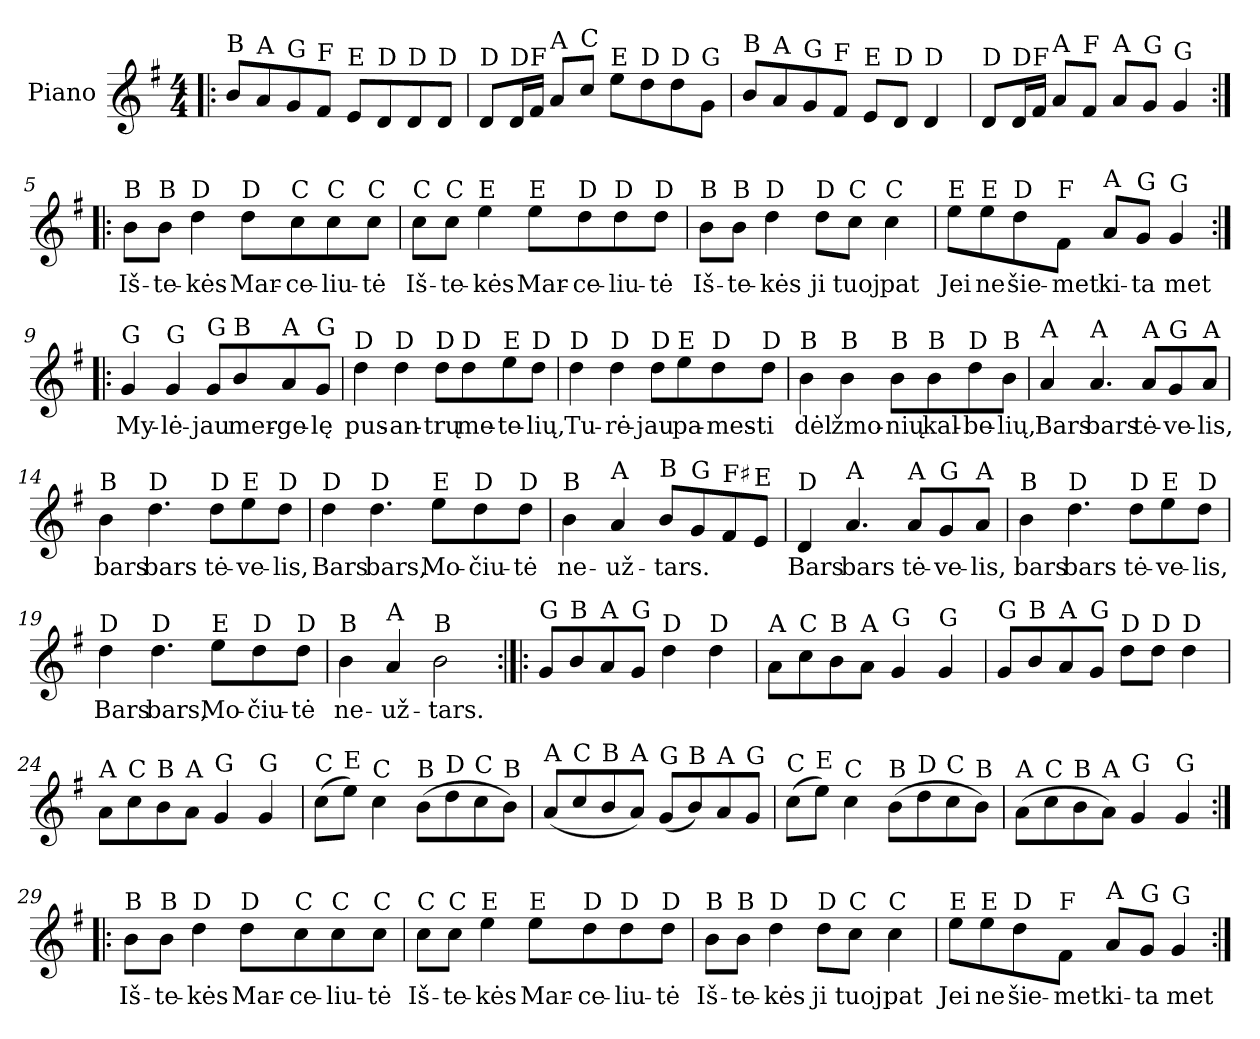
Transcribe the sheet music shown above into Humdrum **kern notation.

**kern	**text
*part1	*part1
*staff1	*staff1
*I"Piano	*
*I'Pno.	*
*clefG2	*
*k[f#]	*
*M4/4	*
=1!|:	=1!|:
!LO:TX:a:t=B	!
8b/L	.
!LO:TX:a:t=A	!
8a/	.
!LO:TX:a:t=G	!
8g/	.
!LO:TX:a:t=F	!
8f#/J	.
!LO:TX:a:t=E	!
8e/L	.
!LO:TX:a:t=D	!
8d/	.
!LO:TX:a:t=D	!
8d/	.
!LO:TX:a:t=D	!
8d/J	.
=2	=2
!LO:TX:a:t=D	!
8d/L	.
!LO:TX:a:t=D	!
16d/L	.
!LO:TX:a:t=F	!
16f#/JJ	.
!LO:TX:a:t=A	!
8a/L	.
!LO:TX:a:t=C	!
8cc/J	.
!LO:TX:a:t=E	!
8ee\L	.
!LO:TX:a:t=D	!
8dd\	.
!LO:TX:a:t=D	!
8dd\	.
!LO:TX:a:t=G	!
8g\J	.
=3	=3
!LO:TX:a:t=B	!
8b/L	.
!LO:TX:a:t=A	!
8a/	.
!LO:TX:a:t=G	!
8g/	.
!LO:TX:a:t=F	!
8f#/J	.
!LO:TX:a:t=E	!
8e/L	.
!LO:TX:a:t=D	!
8d/J	.
!LO:TX:a:t=D	!
4d/	.
=4	=4
!LO:TX:a:t=D	!
8d/L	.
!LO:TX:a:t=D	!
16d/L	.
!LO:TX:a:t=F	!
16f#/JJ	.
!LO:TX:a:t=A	!
8a/L	.
!LO:TX:a:t=F	!
8f#/J	.
!LO:TX:a:t=A	!
8a/L	.
!LO:TX:a:t=G	!
8g/J	.
!LO:TX:a:t=G	!
4g/	.
!!LO:LB:g=z
=5:|!|:	=5:|!|:
!LO:TX:a:t=B	!
!	!LO:LY:b
8b\L	Iš-
!LO:TX:a:t=B	!
!	!LO:LY:b
8b\J	-te-
!LO:TX:a:t=D	!
!	!LO:LY:b
4dd\	-kės
!LO:TX:a:t=D	!
!	!LO:LY:b
8dd\L	Mar-
!LO:TX:a:t=C	!
!	!LO:LY:b
8cc\	-ce-
!LO:TX:a:t=C	!
!	!LO:LY:b
8cc\	-liu-
!LO:TX:a:t=C	!
!	!LO:LY:b
8cc\J	-tė
=6	=6
!LO:TX:a:t=C	!
!	!LO:LY:b
8cc\L	Iš-
!LO:TX:a:t=C	!
!	!LO:LY:b
8cc\J	-te-
!LO:TX:a:t=E	!
!	!LO:LY:b
4ee\	-kės
!LO:TX:a:t=E	!
!	!LO:LY:b
8ee\L	Mar-
!LO:TX:a:t=D	!
!	!LO:LY:b
8dd\	-ce-
!LO:TX:a:t=D	!
!	!LO:LY:b
8dd\	-liu-
!LO:TX:a:t=D	!
!	!LO:LY:b
8dd\J	-tė
=7	=7
!LO:TX:a:t=B	!
!	!LO:LY:b
8b\L	Iš-
!LO:TX:a:t=B	!
!	!LO:LY:b
8b\J	-te-
!LO:TX:a:t=D	!
!	!LO:LY:b
4dd\	-kės
!LO:TX:a:t=D	!
!	!LO:LY:b
8dd\L	ji
!LO:TX:a:t=C	!
!	!LO:LY:b
8cc\J	tuoj
!LO:TX:a:t=C	!
!	!LO:LY:b
4cc\	pat
=8	=8
!LO:TX:a:t=E	!
!	!LO:LY:b
8ee\L	Jei
!LO:TX:a:t=E	!
!	!LO:LY:b
8ee\	ne
!LO:TX:a:t=D	!
!	!LO:LY:b
8dd\	šie-
!LO:TX:a:t=F	!
!	!LO:LY:b
8f#\J	-met
!LO:TX:a:t=A	!
!	!LO:LY:b
8a/L	ki-
!LO:TX:a:t=G	!
!	!LO:LY:b
8g/J	-ta
!LO:TX:a:t=G	!
!	!LO:LY:b
4g/	met
!!LO:LB:g=z
=9:|!|:	=9:|!|:
!LO:TX:a:t=G	!
!	!LO:LY:b
4g/	My-
!LO:TX:a:t=G	!
!	!LO:LY:b
4g/	-lė-
!LO:TX:a:t=G	!
!	!LO:LY:b
8g/L	-jau
!LO:TX:a:t=B	!
!	!LO:LY:b
8b/	mer-
!LO:TX:a:t=A	!
!	!LO:LY:b
8a/	-ge-
!LO:TX:a:t=G	!
!	!LO:LY:b
8g/J	-lę
=10	=10
!LO:TX:a:t=D	!
!	!LO:LY:b
4dd\	pus-
!LO:TX:a:t=D	!
!	!LO:LY:b
4dd\	-an-
!LO:TX:a:t=D	!
!	!LO:LY:b
8dd\L	-trų
!LO:TX:a:t=D	!
!	!LO:LY:b
8dd\	me-
!LO:TX:a:t=E	!
!	!LO:LY:b
8ee\	-te-
!LO:TX:a:t=D	!
!	!LO:LY:b
8dd\J	-lių,
=11	=11
!LO:TX:a:t=D	!
!	!LO:LY:b
4dd\	Tu-
!LO:TX:a:t=D	!
!	!LO:LY:b
4dd\	-rė-
!LO:TX:a:t=D	!
!	!LO:LY:b
8dd\L	-jau
!LO:TX:a:t=E	!
!	!LO:LY:b
8ee\	pa-
!LO:TX:a:t=D	!
!	!LO:LY:b
8dd\	-mes-
!LO:TX:a:t=D	!
!	!LO:LY:b
8dd\J	-ti
=12	=12
!LO:TX:a:t=B	!
!	!LO:LY:b
4b\	dėl
!LO:TX:a:t=B	!
!	!LO:LY:b
4b\	žmo-
!LO:TX:a:t=B	!
!	!LO:LY:b
8b\L	-nių
!LO:TX:a:t=B	!
!	!LO:LY:b
8b\	kal-
!LO:TX:a:t=D	!
!	!LO:LY:b
8dd\	-be-
!LO:TX:a:t=B	!
!	!LO:LY:b
8b\J	-lių,
!!LO:LB:g=z
=13	=13
!LO:TX:a:t=A	!
!	!LO:LY:b
4a/	Bars
!LO:TX:a:t=A	!
!	!LO:LY:b
4.a/	bars
!LO:TX:a:t=A	!
!	!LO:LY:b
8a/L	tė-
!LO:TX:a:t=G	!
!	!LO:LY:b
8g/	-ve-
!LO:TX:a:t=A	!
!	!LO:LY:b
8a/J	-lis,
=14	=14
!LO:TX:a:t=B	!
!	!LO:LY:b
4b\	bars
!LO:TX:a:t=D	!
!	!LO:LY:b
4.dd\	bars
!LO:TX:a:t=D	!
!	!LO:LY:b
8dd\L	tė-
!LO:TX:a:t=E	!
!	!LO:LY:b
8ee\	-ve-
!LO:TX:a:t=D	!
!	!LO:LY:b
8dd\J	-lis,
=15	=15
!LO:TX:a:t=D	!
!	!LO:LY:b
4dd\	Bars
!LO:TX:a:t=D	!
!	!LO:LY:b
4.dd\	bars,
!LO:TX:a:t=E	!
!	!LO:LY:b
8ee\L	Mo-
!LO:TX:a:t=D	!
!	!LO:LY:b
8dd\	-čiu-
!LO:TX:a:t=D	!
!	!LO:LY:b
8dd\J	-tė
=16	=16
!LO:TX:a:t=B	!
!	!LO:LY:b
4b\	ne-
!LO:TX:a:t=A	!
!	!LO:LY:b
4a/	-už-
!LO:TX:a:t=B	!
!	!LO:LY:b
8b/L	-tars.
!LO:TX:a:t=G	!
8g/	.
!LO:TX:a:t=F♯	!
8f#/	.
!LO:TX:a:t=E	!
8e/J	.
!!LO:LB:g=z
=17	=17
!LO:TX:a:t=D	!
!	!LO:LY:b
4d/	Bars
!LO:TX:a:t=A	!
!	!LO:LY:b
4.a/	bars
!LO:TX:a:t=A	!
!	!LO:LY:b
8a/L	tė-
!LO:TX:a:t=G	!
!	!LO:LY:b
8g/	-ve-
!LO:TX:a:t=A	!
!	!LO:LY:b
8a/J	-lis,
=18	=18
!LO:TX:a:t=B	!
!	!LO:LY:b
4b\	bars
!LO:TX:a:t=D	!
!	!LO:LY:b
4.dd\	bars
!LO:TX:a:t=D	!
!	!LO:LY:b
8dd\L	tė-
!LO:TX:a:t=E	!
!	!LO:LY:b
8ee\	-ve-
!LO:TX:a:t=D	!
!	!LO:LY:b
8dd\J	-lis,
=19	=19
!LO:TX:a:t=D	!
!	!LO:LY:b
4dd\	Bars
!LO:TX:a:t=D	!
!	!LO:LY:b
4.dd\	bars,
!LO:TX:a:t=E	!
!	!LO:LY:b
8ee\L	Mo-
!LO:TX:a:t=D	!
!	!LO:LY:b
8dd\	-čiu-
!LO:TX:a:t=D	!
!	!LO:LY:b
8dd\J	-tė
=20	=20
!LO:TX:a:t=B	!
!	!LO:LY:b
4b\	ne-
!LO:TX:a:t=A	!
!	!LO:LY:b
4a/	-už-
!LO:TX:a:t=B	!
!	!LO:LY:b
2b\	-tars.
!!LO:LB:g=z
=21:|!|:	=21:|!|:
!LO:TX:a:t=G	!
8g/L	.
!LO:TX:a:t=B	!
8b/	.
!LO:TX:a:t=A	!
8a/	.
!LO:TX:a:t=G	!
8g/J	.
!LO:TX:a:t=D	!
4dd\	.
!LO:TX:a:t=D	!
4dd\	.
=22	=22
!LO:TX:a:t=A	!
8a\L	.
!LO:TX:a:t=C	!
8cc\	.
!LO:TX:a:t=B	!
8b\	.
!LO:TX:a:t=A	!
8a\J	.
!LO:TX:a:t=G	!
4g/	.
!LO:TX:a:t=G	!
4g/	.
=23	=23
!LO:TX:a:t=G	!
8g/L	.
!LO:TX:a:t=B	!
8b/	.
!LO:TX:a:t=A	!
8a/	.
!LO:TX:a:t=G	!
8g/J	.
!LO:TX:a:t=D	!
8dd\L	.
!LO:TX:a:t=D	!
8dd\J	.
!LO:TX:a:t=D	!
4dd\	.
=24	=24
!LO:TX:a:t=A	!
8a\L	.
!LO:TX:a:t=C	!
8cc\	.
!LO:TX:a:t=B	!
8b\	.
!LO:TX:a:t=A	!
8a\J	.
!LO:TX:a:t=G	!
4g/	.
!LO:TX:a:t=G	!
4g/	.
!!LO:LB:g=z
=25	=25
!LO:TX:a:t=C	!
(>8cc\L	.
!LO:TX:a:t=E	!
8ee\J)	.
!LO:TX:a:t=C	!
4cc\	.
!LO:TX:a:t=B	!
(>8b\L	.
!LO:TX:a:t=D	!
8dd\	.
!LO:TX:a:t=C	!
8cc\	.
!LO:TX:a:t=B	!
8b\J)	.
=26	=26
!LO:TX:a:t=A	!
(<8a/L	.
!LO:TX:a:t=C	!
8cc/	.
!LO:TX:a:t=B	!
8b/	.
!LO:TX:a:t=A	!
8a/J)	.
!LO:TX:a:t=G	!
(<8g/L	.
!LO:TX:a:t=B	!
8b/)	.
!LO:TX:a:t=A	!
8a/	.
!LO:TX:a:t=G	!
8g/J	.
=27	=27
!LO:TX:a:t=C	!
(>8cc\L	.
!LO:TX:a:t=E	!
8ee\J)	.
!LO:TX:a:t=C	!
4cc\	.
!LO:TX:a:t=B	!
(>8b\L	.
!LO:TX:a:t=D	!
8dd\	.
!LO:TX:a:t=C	!
8cc\	.
!LO:TX:a:t=B	!
8b\J)	.
=28	=28
!LO:TX:a:t=A	!
(>8a\L	.
!LO:TX:a:t=C	!
8cc\	.
!LO:TX:a:t=B	!
8b\	.
!LO:TX:a:t=A	!
8a\J)	.
!LO:TX:a:t=G	!
4g/	.
!LO:TX:a:t=G	!
4g/	.
!!LO:LB:g=z
=29:|!|:	=29:|!|:
!LO:TX:a:t=B	!
!	!LO:LY:b
8b\L	Iš-
!LO:TX:a:t=B	!
!	!LO:LY:b
8b\J	-te-
!LO:TX:a:t=D	!
!	!LO:LY:b
4dd\	-kės
!LO:TX:a:t=D	!
!	!LO:LY:b
8dd\L	Mar-
!LO:TX:a:t=C	!
!	!LO:LY:b
8cc\	-ce-
!LO:TX:a:t=C	!
!	!LO:LY:b
8cc\	-liu-
!LO:TX:a:t=C	!
!	!LO:LY:b
8cc\J	-tė
=30	=30
!LO:TX:a:t=C	!
!	!LO:LY:b
8cc\L	Iš-
!LO:TX:a:t=C	!
!	!LO:LY:b
8cc\J	-te-
!LO:TX:a:t=E	!
!	!LO:LY:b
4ee\	-kės
!LO:TX:a:t=E	!
!	!LO:LY:b
8ee\L	Mar-
!LO:TX:a:t=D	!
!	!LO:LY:b
8dd\	-ce-
!LO:TX:a:t=D	!
!	!LO:LY:b
8dd\	-liu-
!LO:TX:a:t=D	!
!	!LO:LY:b
8dd\J	-tė
=31	=31
!LO:TX:a:t=B	!
!	!LO:LY:b
8b\L	Iš-
!LO:TX:a:t=B	!
!	!LO:LY:b
8b\J	-te-
!LO:TX:a:t=D	!
!	!LO:LY:b
4dd\	-kės
!LO:TX:a:t=D	!
!	!LO:LY:b
8dd\L	ji
!LO:TX:a:t=C	!
!	!LO:LY:b
8cc\J	tuoj
!LO:TX:a:t=C	!
!	!LO:LY:b
4cc\	pat
=32	=32
!LO:TX:a:t=E	!
!	!LO:LY:b
8ee\L	Jei
!LO:TX:a:t=E	!
!	!LO:LY:b
8ee\	ne
!LO:TX:a:t=D	!
!	!LO:LY:b
8dd\	šie-
!LO:TX:a:t=F	!
!	!LO:LY:b
8f#\J	-met
!LO:TX:a:t=A	!
!	!LO:LY:b
8a/L	ki-
!LO:TX:a:t=G	!
!	!LO:LY:b
8g/J	-ta
!LO:TX:a:t=G	!
!	!LO:LY:b
4g/	met
=:|!	=:|!
*-	*-
